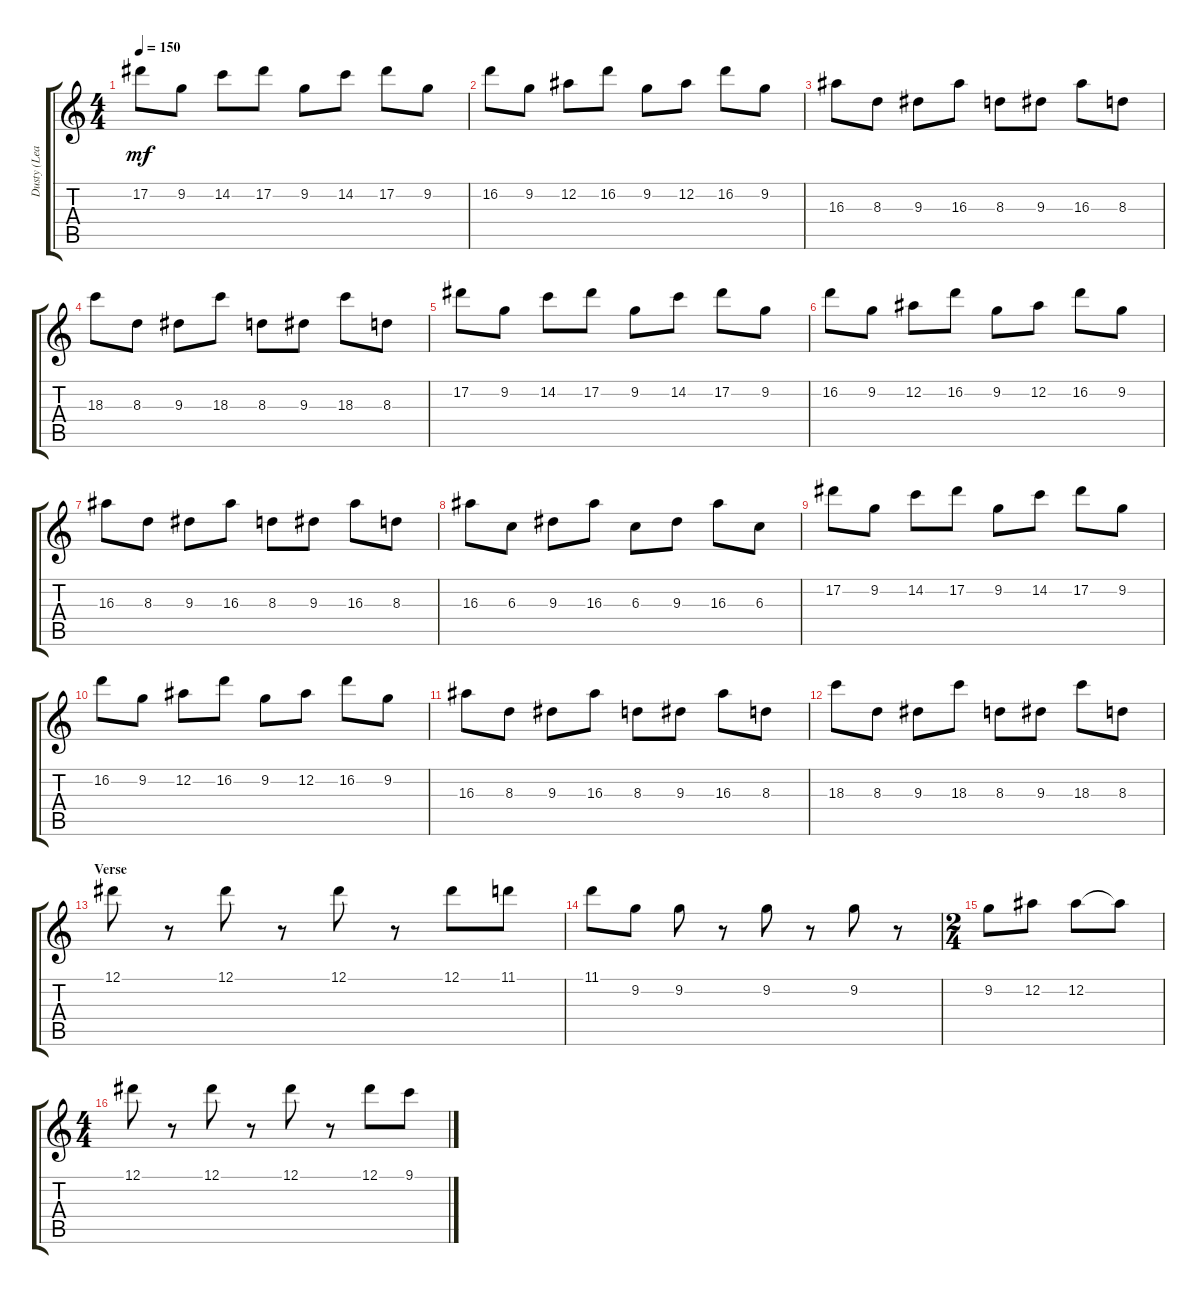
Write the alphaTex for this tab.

\track ("Dusty (Lead)" "Dusty (Lea") {instrument distortionguitar}
\staff {score tabs}
\tuning (Eb4 Bb3 Gb3 Db3 Ab2 Db2) {hide}
\ts (4 4)
\tempo 150
\clef g2
\ks c
17.2.8{dy mf} 9.2.8 14.2.8 17.2.8 9.2.8 14.2.8 17.2.8 9.2.8 |
16.2.8 9.2.8 12.2.8 16.2.8 9.2.8 12.2.8 16.2.8 9.2.8 |
16.3.8 8.3.8 9.3.8 16.3.8 8.3.8 9.3.8 16.3.8 8.3.8 |
18.3.8 8.3.8 9.3.8 18.3.8 8.3.8 9.3.8 18.3.8 8.3.8 |
17.2.8 9.2.8 14.2.8 17.2.8 9.2.8 14.2.8 17.2.8 9.2.8 |
16.2.8 9.2.8 12.2.8 16.2.8 9.2.8 12.2.8 16.2.8 9.2.8 |
16.3.8 8.3.8 9.3.8 16.3.8 8.3.8 9.3.8 16.3.8 8.3.8 |
16.3.8 6.3.8 9.3.8 16.3.8 6.3.8 9.3.8 16.3.8 6.3.8 |
17.2.8 9.2.8 14.2.8 17.2.8 9.2.8 14.2.8 17.2.8 9.2.8 |
16.2.8 9.2.8 12.2.8 16.2.8 9.2.8 12.2.8 16.2.8 9.2.8 |
16.3.8 8.3.8 9.3.8 16.3.8 8.3.8 9.3.8 16.3.8 8.3.8 |
18.3.8 8.3.8 9.3.8 18.3.8 8.3.8 9.3.8 18.3.8 8.3.8 |
\section ("" "Verse")
12.1.8 r.8 12.1.8 r.8 12.1.8 r.8 12.1.8 11.1.8 |
11.1.8 9.2.8 9.2.8 r.8 9.2.8 r.8 9.2.8 r.8 |
\ts (2 4)
9.2.8 12.2.8 12.2.8 12.2{t}.8 |
\ts (4 4)
12.1.8 r.8 12.1.8 r.8 12.1.8 r.8 12.1.8 9.1.8
